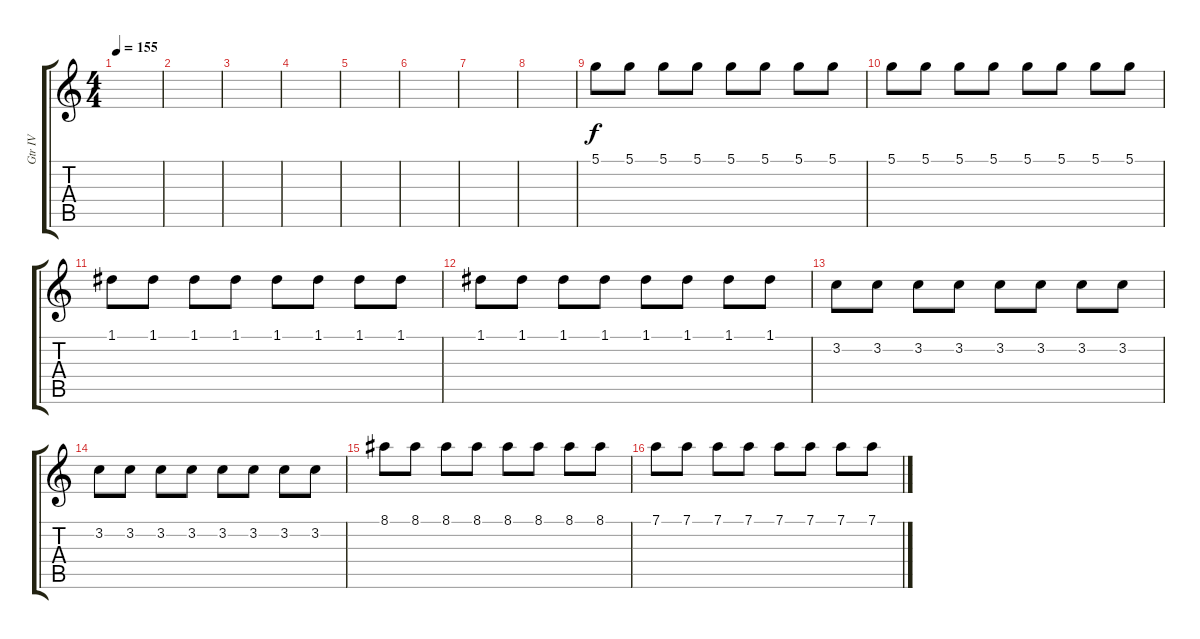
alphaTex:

\track ("Gtr IV" "Gtr IV") {instrument distortionguitar}
\staff {score tabs}
\tuning (D4 A3 F3 C3 G2 C2) {hide}
\ts (4 4)
\tempo 155
\clef g2
\ks c
|
|
|
|
|
|
|
|
5.1.8 5.1.8 5.1.8 5.1.8 5.1.8 5.1.8 5.1.8 5.1.8 |
5.1.8 5.1.8 5.1.8 5.1.8 5.1.8 5.1.8 5.1.8 5.1.8 |
1.1.8 1.1.8 1.1.8 1.1.8 1.1.8 1.1.8 1.1.8 1.1.8 |
1.1.8 1.1.8 1.1.8 1.1.8 1.1.8 1.1.8 1.1.8 1.1.8 |
3.2.8 3.2.8 3.2.8 3.2.8 3.2.8 3.2.8 3.2.8 3.2.8 |
3.2.8 3.2.8 3.2.8 3.2.8 3.2.8 3.2.8 3.2.8 3.2.8 |
8.1.8 8.1.8 8.1.8 8.1.8 8.1.8 8.1.8 8.1.8 8.1.8 |
7.1.8 7.1.8 7.1.8 7.1.8 7.1.8 7.1.8 7.1.8 7.1.8
